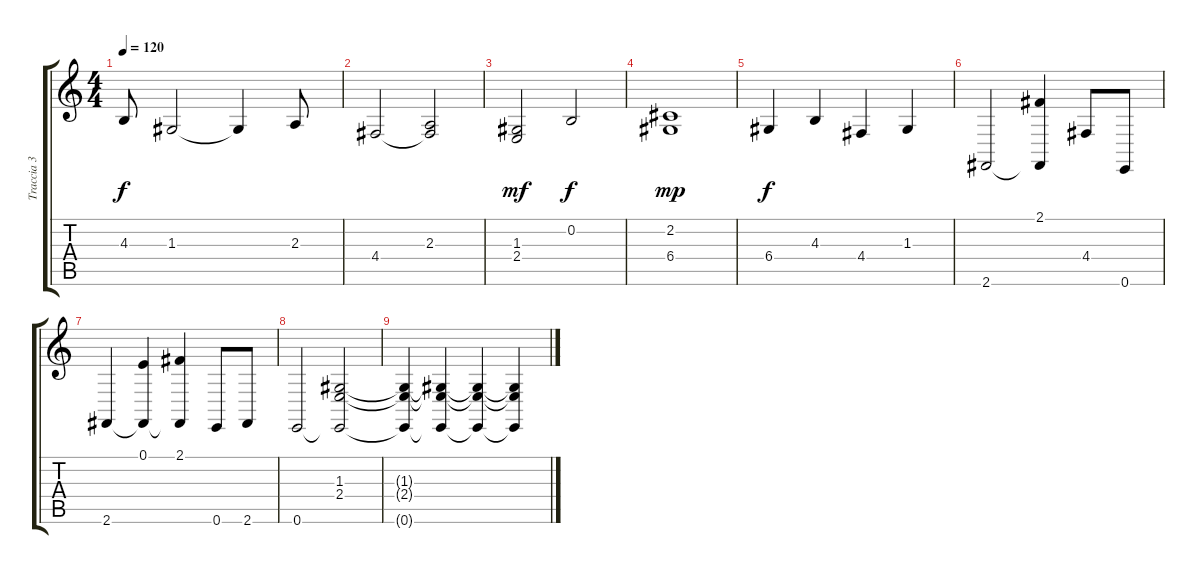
\track ("Traccia 3" "Traccia 3") {instrument cello}
\staff {score tabs}
\tuning (E4 B3 G3 D3 A2 E2) {hide}
\ts (4 4)
\tempo 120
\clef g2
\ks c
4.3.8{dy f} 1.3.2 1.3{t}.4 2.3.8 |
4.4.2 (2.3 4.4{t}).2 |
(1.3 2.4).2{dy mf} 0.2.2{dy f} |
(2.2 6.4).1{dy mp} |
6.4.4{dy f} 4.3.4 4.4.4 1.3.4 |
2.6.2 (2.1 2.6{t}).4 4.4.8 0.6.8 |
2.6.4 (0.1 2.6{t}).4 (2.1 2.6{t}).4 0.6.8 2.6.8 |
0.6.2 (1.3 2.4 0.6{t}).2{volume 5} |
(1.3{t} 2.4{t} 0.6{t}).4 (1.3{t} 2.4{t} 0.6{t}).4 (1.3{t} 2.4{t} 0.6{t}).4 (1.3{t} 2.4{t} 0.6{t}).4
